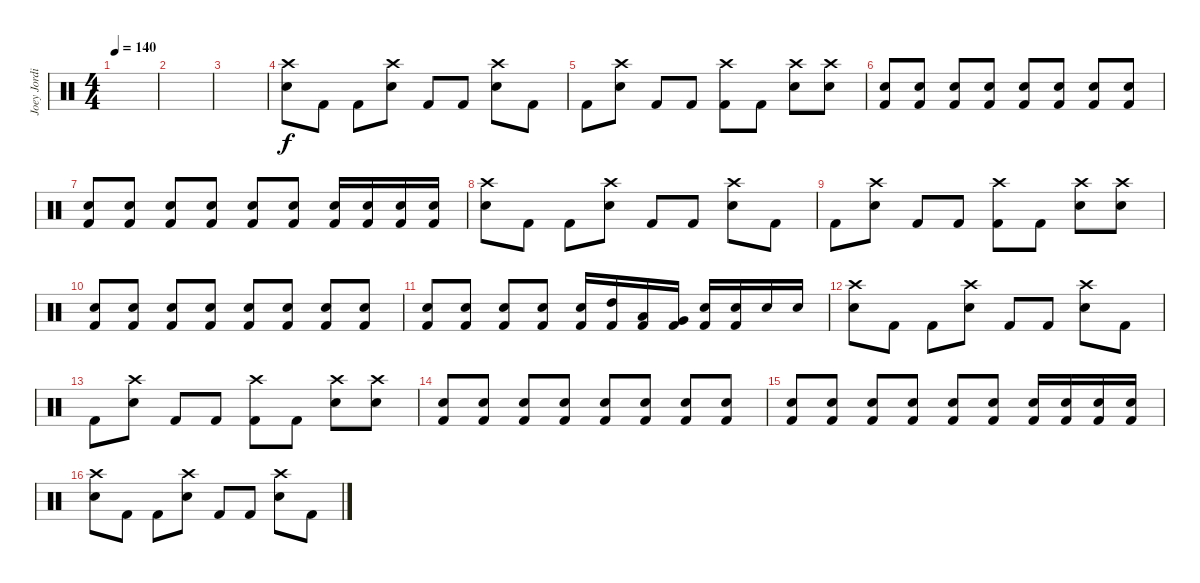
\track ("Joey Jordison" "Joey Jordi") {instrument percussion}
\staff {score}
\articulation defaults
\ts (4 4)
\tempo 140
\clef neutral
\ks c
|
|
|
("Crash high (hit)" "Electric Snare (hit)").8 "Kick (hit) 2".8 "Kick (hit) 2".8 ("Crash high (hit)" "Electric Snare (hit)").8 "Kick (hit) 2".8 "Kick (hit) 2".8 ("Crash high (hit)" "Electric Snare (hit)").8 "Kick (hit) 2".8 |
"Kick (hit) 2".8 ("Crash high (hit)" "Electric Snare (hit)").8 "Kick (hit) 2".8 "Kick (hit) 2".8 ("Crash high (hit)" "Kick (hit) 2").8 "Kick (hit) 2".8 ("Crash high (hit)" "Electric Snare (hit)").8 ("Crash high (hit)" "Electric Snare (hit)").8 |
("Electric Snare (hit)" "Kick (hit) 2").8 ("Electric Snare (hit)" "Kick (hit) 2").8 ("Electric Snare (hit)" "Kick (hit) 2").8 ("Electric Snare (hit)" "Kick (hit) 2").8 ("Electric Snare (hit)" "Kick (hit) 2").8 ("Electric Snare (hit)" "Kick (hit) 2").8 ("Electric Snare (hit)" "Kick (hit) 2").8 ("Electric Snare (hit)" "Kick (hit) 2").8 |
("Electric Snare (hit)" "Kick (hit) 2").8 ("Electric Snare (hit)" "Kick (hit) 2").8 ("Electric Snare (hit)" "Kick (hit) 2").8 ("Electric Snare (hit)" "Kick (hit) 2").8 ("Electric Snare (hit)" "Kick (hit) 2").8 ("Electric Snare (hit)" "Kick (hit) 2").8 ("Electric Snare (hit)" "Kick (hit) 2").16 ("Electric Snare (hit)" "Kick (hit) 2").16 ("Electric Snare (hit)" "Kick (hit) 2").16 ("Electric Snare (hit)" "Kick (hit) 2").16 |
("Crash high (hit)" "Electric Snare (hit)").8 "Kick (hit) 2".8 "Kick (hit) 2".8 ("Crash high (hit)" "Electric Snare (hit)").8 "Kick (hit) 2".8 "Kick (hit) 2".8 ("Crash high (hit)" "Electric Snare (hit)").8 "Kick (hit) 2".8 |
"Kick (hit) 2".8 ("Crash high (hit)" "Electric Snare (hit)").8 "Kick (hit) 2".8 "Kick (hit) 2".8 ("Crash high (hit)" "Kick (hit) 2").8 "Kick (hit) 2".8 ("Crash high (hit)" "Electric Snare (hit)").8 ("Crash high (hit)" "Electric Snare (hit)").8 |
("Electric Snare (hit)" "Kick (hit) 2").8 ("Electric Snare (hit)" "Kick (hit) 2").8 ("Electric Snare (hit)" "Kick (hit) 2").8 ("Electric Snare (hit)" "Kick (hit) 2").8 ("Electric Snare (hit)" "Kick (hit) 2").8 ("Electric Snare (hit)" "Kick (hit) 2").8 ("Electric Snare (hit)" "Kick (hit) 2").8 ("Electric Snare (hit)" "Kick (hit) 2").8 |
("Electric Snare (hit)" "Kick (hit) 2").8 ("Electric Snare (hit)" "Kick (hit) 2").8 ("Electric Snare (hit)" "Kick (hit) 2").8 ("Electric Snare (hit)" "Kick (hit) 2").8 ("Electric Snare (hit)" "Kick (hit) 2").16 ("High Tom (hit)" "Kick (hit) 2").16 ("Low Tom (hit)" "Kick (hit) 2").16 ("Very Low Tom (hit)" "Kick (hit) 2").16 ("Electric Snare (hit)" "Kick (hit) 2").16 ("Electric Snare (hit)" "Kick (hit) 2").16 "Electric Snare (hit)".16 "Electric Snare (hit)".16 |
("Crash high (hit)" "Electric Snare (hit)").8 "Kick (hit) 2".8 "Kick (hit) 2".8 ("Crash high (hit)" "Electric Snare (hit)").8 "Kick (hit) 2".8 "Kick (hit) 2".8 ("Crash high (hit)" "Electric Snare (hit)").8 "Kick (hit) 2".8 |
"Kick (hit) 2".8 ("Crash high (hit)" "Electric Snare (hit)").8 "Kick (hit) 2".8 "Kick (hit) 2".8 ("Crash high (hit)" "Kick (hit) 2").8 "Kick (hit) 2".8 ("Crash high (hit)" "Electric Snare (hit)").8 ("Crash high (hit)" "Electric Snare (hit)").8 |
("Electric Snare (hit)" "Kick (hit) 2").8 ("Electric Snare (hit)" "Kick (hit) 2").8 ("Electric Snare (hit)" "Kick (hit) 2").8 ("Electric Snare (hit)" "Kick (hit) 2").8 ("Electric Snare (hit)" "Kick (hit) 2").8 ("Electric Snare (hit)" "Kick (hit) 2").8 ("Electric Snare (hit)" "Kick (hit) 2").8 ("Electric Snare (hit)" "Kick (hit) 2").8 |
("Electric Snare (hit)" "Kick (hit) 2").8 ("Electric Snare (hit)" "Kick (hit) 2").8 ("Electric Snare (hit)" "Kick (hit) 2").8 ("Electric Snare (hit)" "Kick (hit) 2").8 ("Electric Snare (hit)" "Kick (hit) 2").8 ("Electric Snare (hit)" "Kick (hit) 2").8 ("Electric Snare (hit)" "Kick (hit) 2").16 ("Electric Snare (hit)" "Kick (hit) 2").16 ("Electric Snare (hit)" "Kick (hit) 2").16 ("Electric Snare (hit)" "Kick (hit) 2").16 |
("Crash high (hit)" "Electric Snare (hit)").8 "Kick (hit) 2".8 "Kick (hit) 2".8 ("Crash high (hit)" "Electric Snare (hit)").8 "Kick (hit) 2".8 "Kick (hit) 2".8 ("Crash high (hit)" "Electric Snare (hit)").8 "Kick (hit) 2".8
